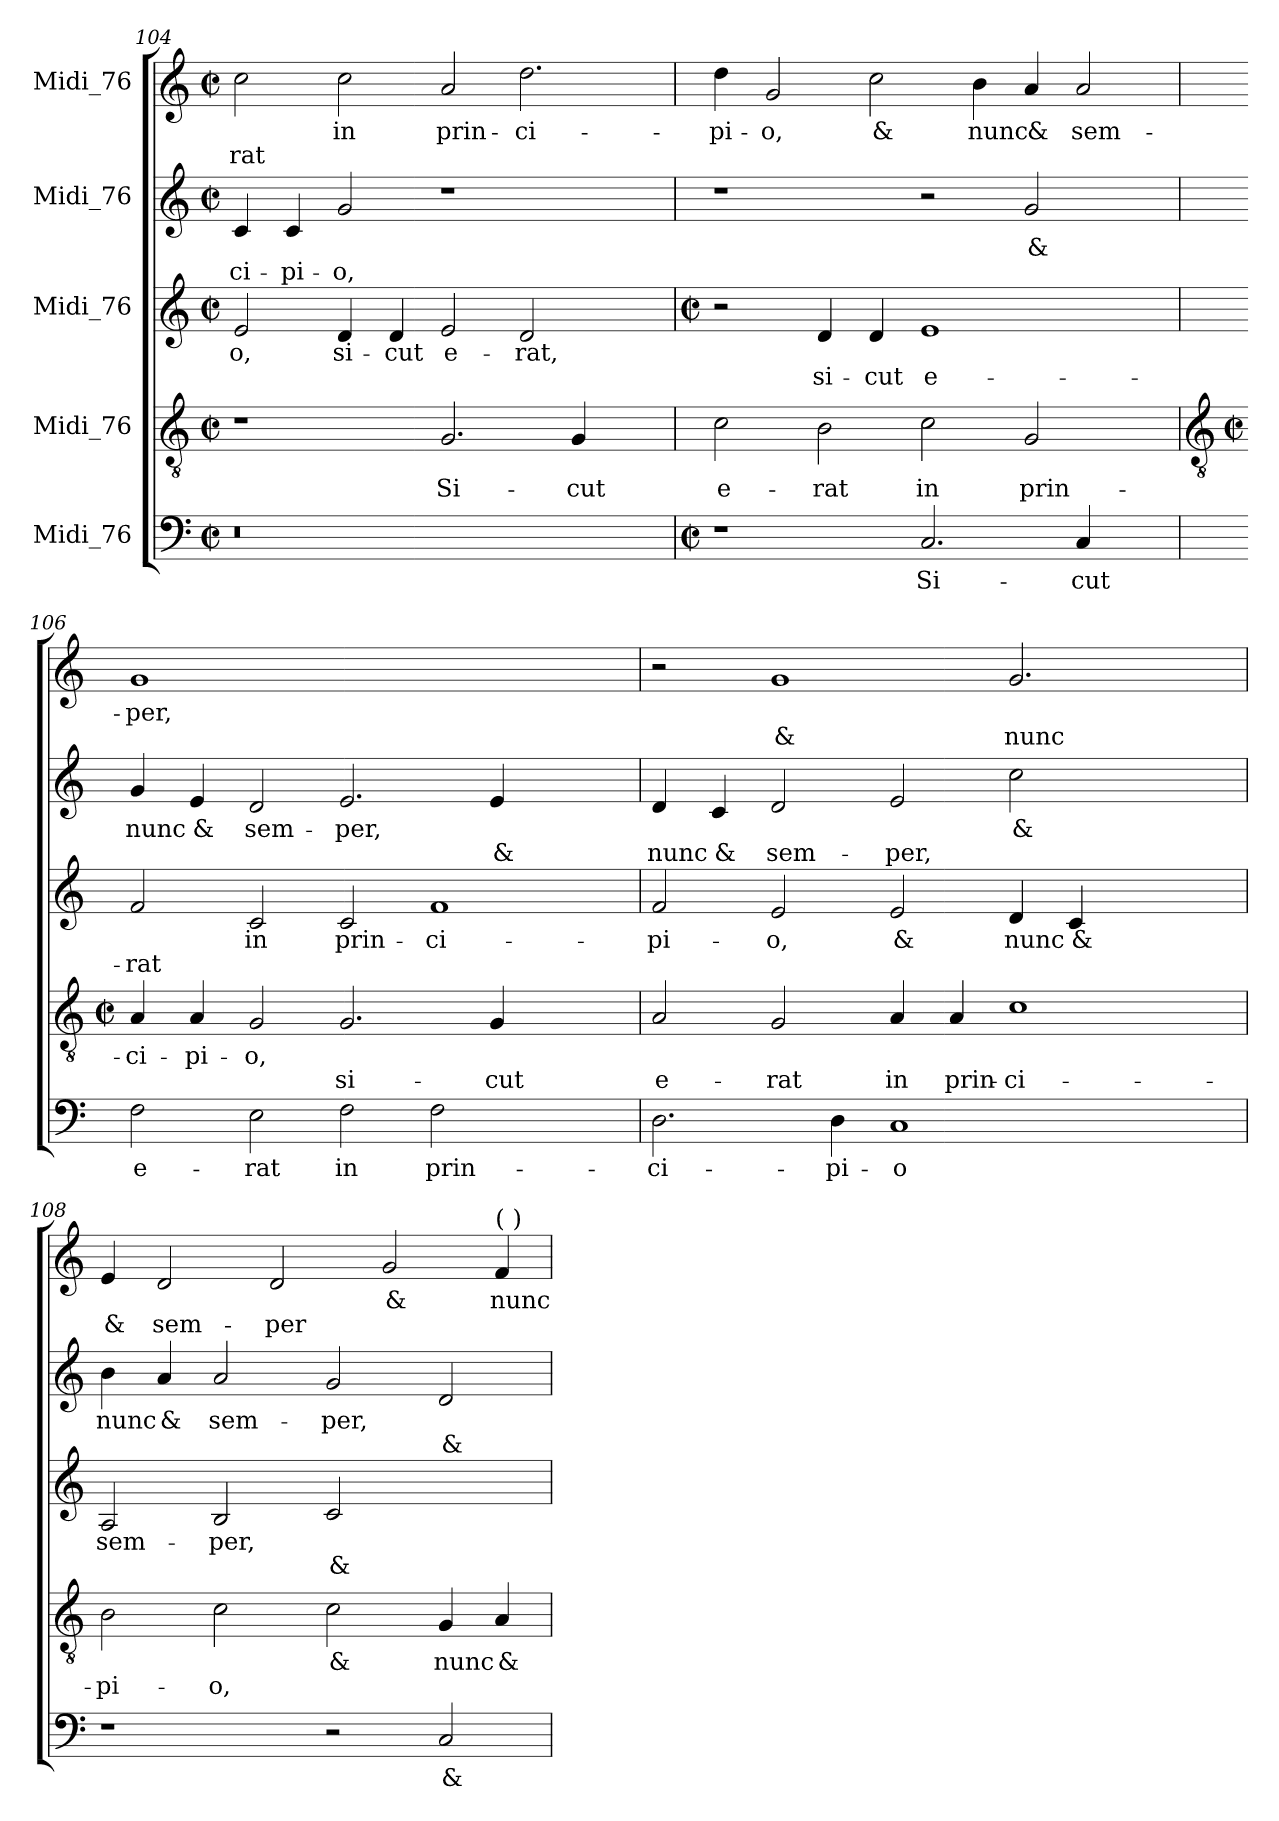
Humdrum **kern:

**kern	**text	**kern	**text	**text	**kern	**text	**text	**kern	**text	**text	**kern	**text	**text
*part5	*part5	*part4	*part4	*part4	*part3	*part3	*part3	*part2	*part2	*part2	*part1	*part1	*part1
*staff5	*staff5	*staff4	*staff4	*staff4	*staff3	*staff3	*staff3	*staff2	*staff2	*staff2	*staff1	*staff1	*staff1
*I"Midi_76	*	*I"Midi_76	*	*	*I"Midi_76	*	*	*I"Midi_76	*	*	*I"Midi_76	*	*
*clefF4	*	*clefGv2	*	*	*clefG2	*	*	*clefG2	*	*	*clefG2	*	*
*k[]	*	*k[]	*	*	*k[]	*	*	*k[]	*	*	*k[]	*	*
*C:	*	*C:	*	*	*C:	*	*	*C:	*	*	*C:	*	*
*M4/2	*	*M4/2	*	*	*M4/2	*	*	*M4/2	*	*	*M4/2	*	*
*met(c|)	*	*met(c|)	*	*	*met(c|)	*	*	*met(c|)	*	*	*met(c|)	*	*
=104	=104	=104	=104	=104	=104	=104	=104	=104	=104	=104	=104	=104	=104
!	!	!	!	!	!	!LO:LY:b	!	!	!	!LO:LY:b	!	!	!LO:LY:b
0r	.	1r	.	.	2e	-o,	.	4c	.	-ci-	2cc	.	-rat
!	!	!	!	!	!	!	!	!	!	!LO:LY:b	!	!	!
.	.	.	.	.	.	.	.	4c	.	-pi-	.	.	.
!	!	!	!	!	!	!LO:LY:b	!	!	!	!LO:LY:b	!	!LO:LY:b	!
.	.	.	.	.	4d	si-	.	2g	.	-o,	2cc	in	.
!	!	!	!	!	!	!LO:LY:b	!	!	!	!	!	!	!
.	.	.	.	.	4d	-cut	.	.	.	.	.	.	.
!	!	!	!LO:LY:b	!	!	!LO:LY:b	!	!	!	!	!	!LO:LY:b	!
.	.	2.G	Si-	.	2e	e-	.	1r	.	.	2a	prin-	.
!	!	!	!	!	!	!LO:LY:b	!	!	!	!	!	!LO:LY:b	!
.	.	.	.	.	2d	-rat,	.	.	.	.	2.dd	-ci-	.
!	!	!	!LO:LY:b	!	!	!	!	!	!	!	!	!	!
.	.	4G	-cut	.	.	.	.	.	.	.	.	.	.
4ryy	.	4ryy	.	.	4ryy	.	.	4ryy	.	.	.	.	.
!!LO:LB:g=z
=105	=105	=105	=105	=105	=105	=105	=105	=105	=105	=105	=105	=105	=105
*M4/2	*	*	*	*	*M4/2	*	*	*	*	*	*	*	*
*met(c|)	*	*	*	*	*met(c|)	*	*	*	*	*	*	*	*
!	!	!	!LO:LY:b	!	!	!	!	!	!	!	!	!LO:LY:b	!
1r	.	2c	e-	.	2r	.	.	1r	.	.	4dd	-pi-	.
!	!	!	!	!	!	!	!	!	!	!	!	!LO:LY:b	!
.	.	.	.	.	.	.	.	.	.	.	2g	-o,	.
!	!	!	!LO:LY:b	!	!	!	!LO:LY:b	!	!	!	!	!	!
.	.	2B	-rat	.	4d	.	si-	.	.	.	.	.	.
!	!	!	!	!	!	!	!LO:LY:b	!	!	!	!	!LO:LY:b	!
.	.	.	.	.	4d	.	-cut	.	.	.	2cc	&	.
!	!LO:LY:b	!	!LO:LY:b	!	!	!	!LO:LY:b	!	!	!	!	!	!
2.C	Si-	2c	in	.	1e	.	e-	2r	.	.	.	.	.
!	!	!	!	!	!	!	!	!	!	!	!	!LO:LY:b	!
.	.	.	.	.	.	.	.	.	.	.	4b	nunc	.
!	!	!	!LO:LY:b	!	!	!	!	!	!LO:LY:b	!	!	!LO:LY:b	!
.	.	2G	prin-	.	.	.	.	2g	&	.	4a	&	.
!	!LO:LY:b	!	!	!	!	!	!	!	!	!	!	!LO:LY:b	!
4C	-cut	.	.	.	.	.	.	.	.	.	2a	sem-	.
4ryy	.	4ryy	.	.	4ryy	.	.	4ryy	.	.	.	.	.
!!LO:LB:g=z
=106	=106	=106	=106	=106	=106	=106	=106	=106	=106	=106	=106	=106	=106
*	*	*clefGv2	*	*	*	*	*	*	*	*	*	*	*
*	*	*M4/2	*	*	*	*	*	*	*	*	*	*	*
*	*	*met(c|)	*	*	*	*	*	*	*	*	*	*	*
!	!LO:LY:b	!	!LO:LY:b	!	!	!	!LO:LY:b	!	!LO:LY:b	!	!	!LO:LY:b	!
2F	e-	4A	-ci-	.	2f	.	-rat	4g	nunc	.	1g	-per,	.
!	!	!	!LO:LY:b	!	!	!	!	!	!LO:LY:b	!	!	!	!
.	.	4A	-pi-	.	.	.	.	4e	&	.	.	.	.
!	!LO:LY:b	!	!LO:LY:b	!	!	!LO:LY:b	!	!	!LO:LY:b	!	!	!	!
2E	-rat	2G	-o,	.	2c	in	.	2d	sem-	.	.	.	.
!	!LO:LY:b	!	!	!LO:LY:b	!	!LO:LY:b	!	!	!LO:LY:b	!	!	!	!
2F	in	2.G	.	si-	2c	prin-	.	2.e	-per,	.	1.ryy	.	.
!	!LO:LY:b	!	!	!	!	!LO:LY:b	!	!	!	!	!	!	!
2F	prin-	.	.	.	1f	-ci-	.	.	.	.	.	.	.
!	!	!	!	!LO:LY:b	!	!	!	!	!	!LO:LY:b	!	!	!
.	.	4G	.	-cut	.	.	.	4e	.	&	.	.	.
2ryy	.	2ryy	.	.	.	.	.	2ryy	.	.	.	.	.
!!LO:LB:g=z
=107	=107	=107	=107	=107	=107	=107	=107	=107	=107	=107	=107	=107	=107
!	!LO:LY:b	!	!	!LO:LY:b	!	!LO:LY:b	!	!	!	!LO:LY:b	!	!	!
2.D	-ci-	2A	.	e-	2f	-pi-	.	4d	.	nunc	2r	.	.
!	!	!	!	!	!	!	!	!	!	!LO:LY:b	!	!	!
.	.	.	.	.	.	.	.	4c	.	&	.	.	.
!	!	!	!	!LO:LY:b	!	!LO:LY:b	!	!	!	!LO:LY:b	!	!	!LO:LY:b
.	.	2G	.	-rat	2e	-o,	.	2d	.	sem-	1g	.	&
!	!LO:LY:b	!	!	!	!	!	!	!	!	!	!	!	!
4D	-pi-	.	.	.	.	.	.	.	.	.	.	.	.
!	!LO:LY:b	!	!	!LO:LY:b	!	!LO:LY:b	!	!	!	!LO:LY:b	!	!	!
1C	-o	4A	.	in	2e	&	.	2e	.	-per,	.	.	.
!	!	!	!	!LO:LY:b	!	!	!	!	!	!	!	!	!
.	.	4A	.	prin-	.	.	.	.	.	.	.	.	.
!	!	!	!	!LO:LY:b	!	!LO:LY:b	!	!	!LO:LY:b	!	!	!	!LO:LY:b
.	.	1c	.	-ci-	4d	nunc	.	2cc	&	.	2.g	.	nunc
!	!	!	!	!	!	!LO:LY:b	!	!	!	!	!	!	!
.	.	.	.	.	4c	&	.	.	.	.	.	.	.
2ryy	.	.	.	.	2ryy	.	.	2ryy	.	.	.	.	.
.	.	.	.	.	.	.	.	.	.	.	4ryy	.	.
=108	=108	=108	=108	=108	=108	=108	=108	=108	=108	=108	=108	=108	=108
!	!	!	!	!LO:LY:b	!	!LO:LY:b	!	!	!LO:LY:b	!	!	!	!LO:LY:b
1r	.	2B	.	-pi-	2A	sem-	.	4b	nunc	.	4e	.	&
!	!	!	!	!	!	!	!	!	!LO:LY:b	!	!	!	!LO:LY:b
.	.	.	.	.	.	.	.	4a	&	.	2d	.	sem-
!	!	!	!	!LO:LY:b	!	!LO:LY:b	!	!	!LO:LY:b	!	!	!	!
.	.	2c	.	-o,	2B	-per,	.	2a	sem-	.	.	.	.
!	!	!	!	!	!	!	!	!	!	!	!	!	!LO:LY:b
.	.	.	.	.	.	.	.	.	.	.	2d	.	-per
!	!	!	!LO:LY:b	!	!	!	!LO:LY:b	!	!LO:LY:b	!	!	!	!
2r	.	2c	&	.	2c	.	&	2g	-per,	.	.	.	.
!	!	!	!	!	!	!	!	!	!	!	!	!LO:LY:b	!
.	.	.	.	.	.	.	.	.	.	.	2g	&	.
!	!LO:LY:b	!	!LO:LY:b	!	!	!	!	!	!	!LO:LY:b	!	!	!
2C	&	4G	nunc	.	2ryy	.	.	2d	.	&	.	.	.
!	!	!	!	!	!	!	!	!	!	!	!LO:TX:a:t=(  )	!	!
!	!	!	!LO:LY:b	!	!	!	!	!	!	!	!	!LO:LY:b	!
.	.	4A	&	.	.	.	.	.	.	.	4f	nunc	.
=	=	=	=	=	=	=	=	=	=	=	=	=	=
*-	*-	*-	*-	*-	*-	*-	*-	*-	*-	*-	*-	*-	*-
